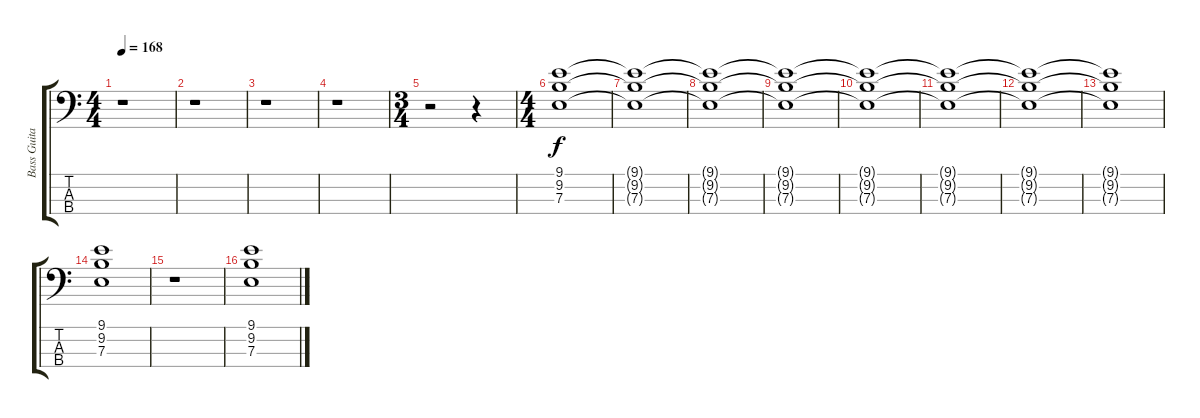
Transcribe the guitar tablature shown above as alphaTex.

\track ("Bass Guitar" "Bass Guita") {instrument electricbassfinger}
\staff {score tabs}
\tuning (G2 D2 A1 E1) {hide}
\ts (4 4)
\tempo 168
\clef f4
\ks c
r.1{dy f instrument electricbassfinger} |
r.1 |
r.1 |
r.1 |
\ts (3 4)
r.2 r.4 |
\ts (4 4)
(9.1 9.2 7.3).1 |
(9.1{t} 9.2{t} 7.3{t}).1 |
(9.1{t} 9.2{t} 7.3{t}).1 |
(9.1{t} 9.2{t} 7.3{t}).1 |
(9.1{t} 9.2{t} 7.3{t}).1 |
(9.1{t} 9.2{t} 7.3{t}).1 |
(9.1{t} 9.2{t} 7.3{t}).1 |
(9.1{t} 9.2{t} 7.3{t}).1 |
(9.1 9.2 7.3).1 |
r.1 |
(9.1 9.2 7.3).1
